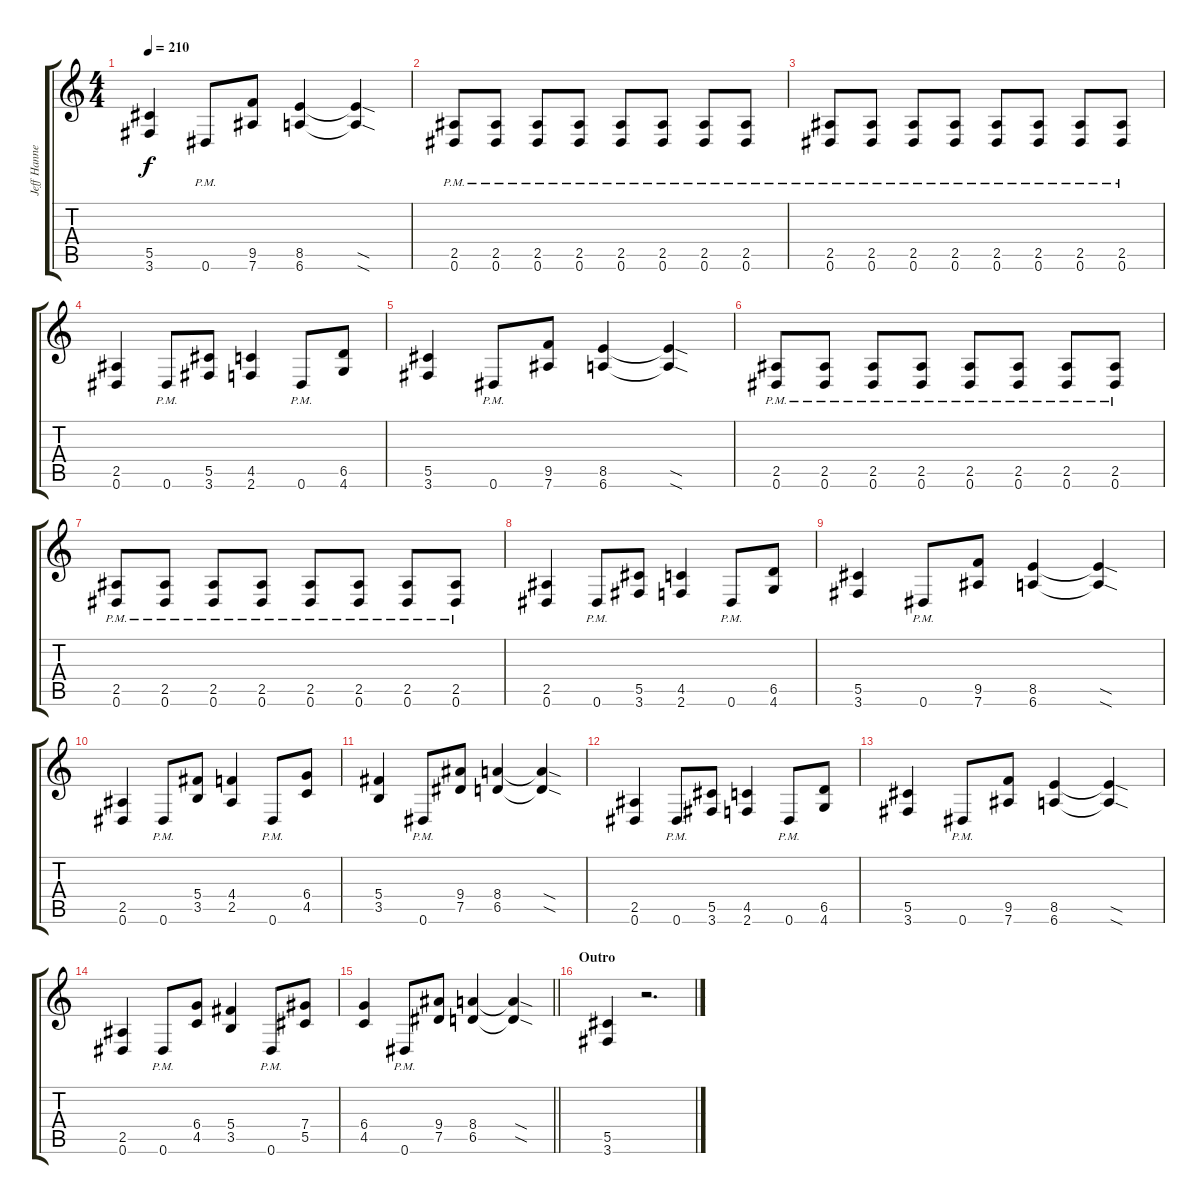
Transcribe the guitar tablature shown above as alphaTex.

\track ("Jeff Hanneman" "Jeff Hanne") {instrument distortionguitar}
\staff {score tabs}
\tuning (Eb4 Bb3 Gb3 Db3 Ab2 Eb2) {hide}
\ts (4 4)
\tempo 210
\clef g2
\ks c
(5.5 3.6).4{dy f} 0.6{pm}.8 (9.5 7.6).8 (8.5 6.6).4 (8.5{sod t} 6.6{sod t}).4 |
(2.5{pm} 0.6{pm}).8 (2.5{pm} 0.6{pm}).8 (2.5{pm} 0.6{pm}).8 (2.5{pm} 0.6{pm}).8 (2.5{pm} 0.6{pm}).8 (2.5{pm} 0.6{pm}).8 (2.5{pm} 0.6{pm}).8 (2.5{pm} 0.6{pm}).8 |
(2.5{pm} 0.6{pm}).8 (2.5{pm} 0.6{pm}).8 (2.5{pm} 0.6{pm}).8 (2.5{pm} 0.6{pm}).8 (2.5{pm} 0.6{pm}).8 (2.5{pm} 0.6{pm}).8 (2.5{pm} 0.6{pm}).8 (2.5{pm} 0.6{pm}).8 |
(2.5 0.6).4 0.6{pm}.8 (5.5 3.6).8 (4.5 2.6).4 0.6{pm}.8 (6.5 4.6).8 |
(5.5 3.6).4 0.6{pm}.8 (9.5 7.6).8 (8.5 6.6).4 (8.5{sod t} 6.6{sod t}).4 |
(2.5{pm} 0.6{pm}).8 (2.5{pm} 0.6{pm}).8 (2.5{pm} 0.6{pm}).8 (2.5{pm} 0.6{pm}).8 (2.5{pm} 0.6{pm}).8 (2.5{pm} 0.6{pm}).8 (2.5{pm} 0.6{pm}).8 (2.5{pm} 0.6{pm}).8 |
(2.5{pm} 0.6{pm}).8 (2.5{pm} 0.6{pm}).8 (2.5{pm} 0.6{pm}).8 (2.5{pm} 0.6{pm}).8 (2.5{pm} 0.6{pm}).8 (2.5{pm} 0.6{pm}).8 (2.5{pm} 0.6{pm}).8 (2.5{pm} 0.6{pm}).8 |
(2.5 0.6).4 0.6{pm}.8 (5.5 3.6).8 (4.5 2.6).4 0.6{pm}.8 (6.5 4.6).8 |
(5.5 3.6).4 0.6{pm}.8 (9.5 7.6).8 (8.5 6.6).4 (8.5{sod t} 6.6{sod t}).4 |
(2.5 0.6).4 0.6{pm}.8 (5.4 3.5).8 (4.4 2.5).4 0.6{pm}.8 (6.4 4.5).8 |
(5.4 3.5).4 0.6{pm}.8 (9.4 7.5).8 (8.4 6.5).4 (8.4{sod t} 6.5{sod t}).4 |
(2.5 0.6).4 0.6{pm}.8 (5.5 3.6).8 (4.5 2.6).4 0.6{pm}.8 (6.5 4.6).8 |
(5.5 3.6).4 0.6{pm}.8 (9.5 7.6).8 (8.5 6.6).4 (8.5{sod t} 6.6{sod t}).4 |
(2.5 0.6).4 0.6{pm}.8 (6.4 4.5).8 (5.4 3.5).4 0.6{pm}.8 (7.4 5.5).8 |
\barLineRight lightlight
(6.4 4.5).4 0.6{pm}.8 (9.4 7.5).8 (8.4 6.5).4 (8.4{sod t} 6.5{sod t}).4 |
\section ("" "Outro")
(5.5 3.6).4 r.2{d}
